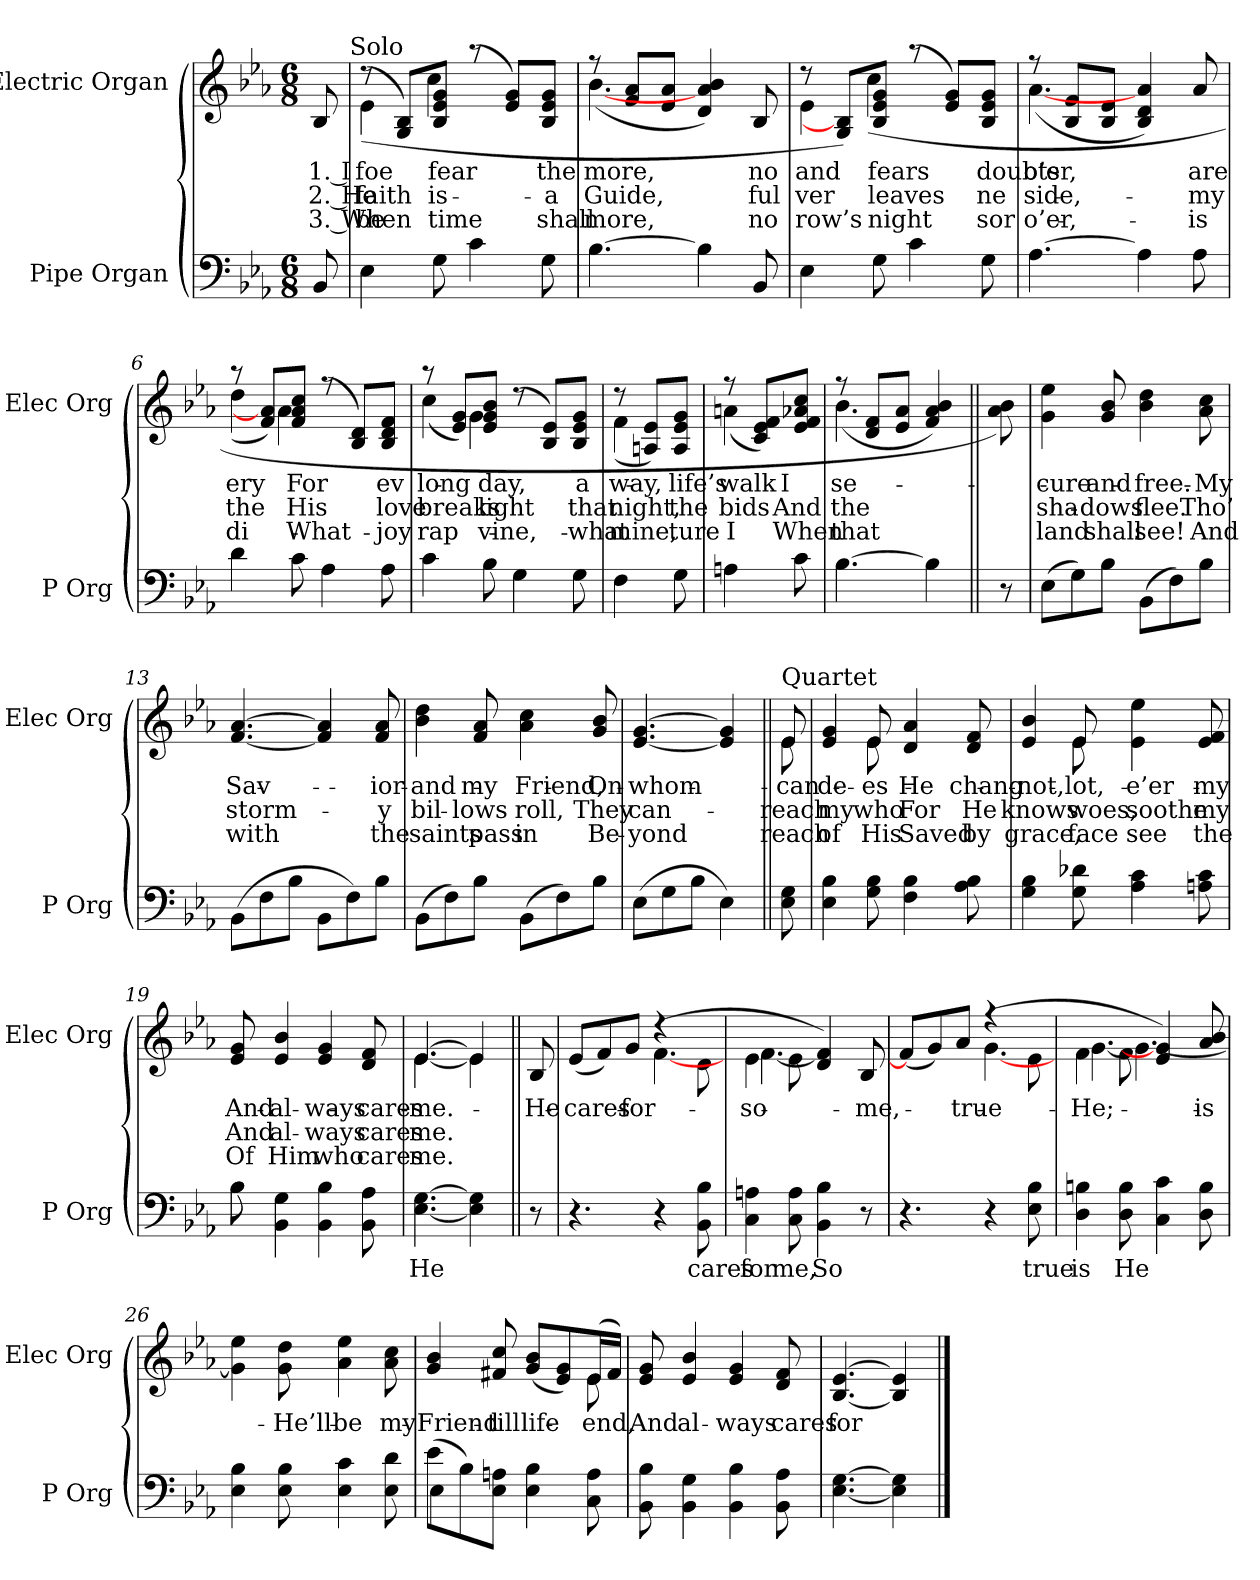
**kern	**text	**kern	**text	**text	**text
*part2	*part2	*part1	*part1	*part1	*part1
*staff2	*staff2	*staff1	*staff1	*staff1	*staff1
*I"Pipe Organ	*	*I"Electric Organ	*	*	*
*I'P Org	*	*I'Elec Org	*	*	*
*clefF4	*	*clefG2	*	*	*
*k[b-e-a-]	*	*k[b-e-a-]	*	*	*
*E-:	*	*E-:	*	*	*
*M6/8	*	*M6/8	*	*	*
=1	=1	=1	=1	=1	=1
8BB-	.	8B-	1. I	2. He	3. When
!	!	!LO:TX:t=Solo	!	!	!
=2	=2	=2	=2	=2	=2
*	*	*^	*	*	*
4E-	.	(8r	(4e-	foe	faith-	be
.	.	8G/ 8B-/L)	.	.	.	.
8G	.	8B-/ 8e-/ 8g/J	4cc	fear	is	time
4c	.	(8r	.	.	.	.
.	.	8e-/ 8g/L)	4ryy	.	.	.
8G	.	8B-/ 8e-/ 8g/J	.	the	a	shall
=3	=3	=3	=3	=3	=3	=3
[4.B-	.	8r	([4.b-	more,	Guide,	more,
.	.	8f/ 8a-/L	.	.	.	.
.	.	8e-/ 8a-/J	.	.	.	.
4B-]	.	4d 4a- 4b-)	4.ryy	.	.	.
8BB-	.	8B-	.	no	-ful	no
=4	=4	=4	=4	=4	=4	=4
4E-	.	8r	4e-	and	-ver	-row’s
.	.	8G/ 8B-]/L)	.	.	.	.
8G	.	8B-/ 8e-/ 8g/J	(4cc	fears	leaves	night
4c	.	(8r	.	.	.	.
.	.	8e-/ 8g/L)	4ryy	.	.	.
8G	.	8B-/ 8e-/ 8g/J	.	doubts	ne-	sor-
=5	=5	=5	=5	=5	=5	=5
[4.A-	.	8r	([4.a-	o’er,	side,	o’er,
.	.	8B-/ 8f/L	.	.	.	.
.	.	8B-/ 8e-/J	.	.	.	.
4A-]	.	4B- 4d 4a-)	4.ryy	.	.	.
8A-	.	8a-	.	are	my	is
=6	=6	=6	=6	=6	=6	=6
4d	.	8r	(4dd	-ery	the	di-
.	.	8f/ 8a-]/L)	.	.	.	.
8c	.	8f/ 8a-/ 8cc/J	4a-	For	His	What
4A-	.	(8r	.	.	.	.
.	.	8B-/ 8d/L)	4ryy	.	.	.
8A-	.	8B-/ 8d/ 8f/J	.	ev-	love	joy
=7	=7	=7	=7	=7	=7	=7
4c	.	8r	(4cc	-long	breaks	rap-
.	.	8e-/ 8g/L)	.	.	.	.
8B-	.	8e-/ 8g/ 8b-/J	4g	day,	light	-vine,
4G	.	(8r	.	.	.	.
.	.	8B-/ 8e-/L)	4ryy	.	.	.
8G	.	8B-/ 8e-/ 8g/J	.	a-	that	what
=8	=8	=8	=8	=8	=8	=8
4F	.	8r	(4f	way,	night,	mine,
.	.	8An/ 8e-/L)	.	.	.	.
8G	.	8A/ 8e-/ 8g/J	8ryy	life’s	the	-ture
=9	=9	=9	=9	=9	=9	=9
4An	.	8r	(4an	walk	bids	I
.	.	8c/ 8e-/ 8f/L)	.	.	.	.
8c	.	8e-/ 8f/ 8a-/ 8cc/J	8ryy	I	And	When
=10	=10	=10	=10	=10	=10	=10
[4.B-	.	8r	(4.b-	se-	the	that
.	.	8d/ 8f/L	.	.	.	.
.	.	8e-/ 8a-/J	.	.	.	.
4B-]	.	4f 4a- 4b-)	4ryy	.	.	.
=11||	=11||	=11||	=11||	=11||	=11||	=11||
!	!	!LO:TX:t=Duet	!	!	!	!
*	*	*v	*v	*	*	*
8r	.	8a-\ 8b-\)	.	.	.
=12	=12	=12	=12	=12	=12
(8E-\L	.	4g 4ee-	-cure	sha-	land
8G\)	.	.	.	.	.
8B-\J	.	8g 8b-	and	-dows	shall
(8BB-\L	.	4b- 4dd	free.	flee.	see!
8F\)	.	.	.	.	.
8B-\J	.	8a- 8cc	My	Tho’	And
=13	=13	=13	=13	=13	=13
(8BB-\L	.	[4.f [4.a-	Sav-	storm-	with
8F\	.	.	.	.	.
8B-\J	.	.	.	.	.
8BB-\L	.	4f] 4a-]	.	.	.
8F\)	.	.	.	.	.
8B-\J	.	8f 8a-	-ior	-y	the
=14	=14	=14	=14	=14	=14
(8BB-\L	.	4b- 4dd	and	bil-	saints
8F\)	.	.	.	.	.
8B-\J	.	8f 8a-	my	-lows	pass
(8BB-\L	.	4a- 4cc	Friend,	roll,	in
8F\)	.	.	.	.	.
8B-\J	.	8g 8b-	On	They	Be-
=15	=15	=15	=15	=15	=15
(8E-\L	.	[4.e- [4.g	whom	can-	-yond
8G\	.	.	.	.	.
8B-\J	.	.	.	.	.
4E-)	.	4e-] 4g]	.	.	.
=16||	=16||	=16||	=16||	=16||	=16||
*	*	*^	*	*	*
!	!	!LO:TX:t=Quartet	!	!	!	!
8E- 8G	.	8e-/	8e-	can	reach	reach
=17	=17	=17	=17	=17	=17	=17
4E- 4B-	.	4e- 4g	4ryy	de-	my	of
8G 8B-	.	8e-/	8e-	-es	who	His
4F 4B-	.	4d 4a-	4.ryy	He	For	Saved
8A- 8B-	.	8d 8f	.	chang-	He	by
=18	=18	=18	=18	=18	=18	=18
4G 4B-	.	4e- 4b-	4ryy	not,	knows	grace,
8G 8d-X	.	8e-/	8e-	lot,	woes,	face
4A- 4c	.	4e-\ 4ee-\	4.ryy	-e’er	soothe	see
8An 8c	.	8e- 8f	.	my	my	the
*	*	*v	*v	*	*	*
=19	=19	=19	=19	=19	=19
*^	*	*	*	*	*
8B-\	8B-	.	8e- 8g	And	And	Of
4BB- 4G	2ryy	.	4e- 4b-	al-	al-	Him
4BB- 4B-	.	.	4e- 4g	-ways	-ways	who
8BB- 8A-	8ryy	.	8d 8f	cares	cares	cares
*v	*v	*	*	*	*	*
=20	=20	=20	=20	=20	=20
*	*	*^	*	*	*
[4.E- [4.G	He	[4.e-/	[4.e-	me.	me.	me.
4E-] 4G]	.	4e-/]	4e-]	.	.	.
=21||	=21||	=21||	=21||	=21||	=21||	=21||
!	!	!LO:TX:t=Refrain	!	!	!	!
*	*	*v	*v	*	*	*
8r	.	8B-	He	.	.
=22	=22	=22	=22	=22	=22
*	*	*^	*	*	*
4.r	.	(8e-/L	4.ryy	cares	.	.
.	.	8f/)	.	.	.	.
.	.	8g/J	.	for	.	.
4r	.	(4r	[4.f	.	.	.
8BB- 8B-	cares	8d\	.	.	.	.
=23	=23	=23	=23	=23	=23	=23
4C 4An	for	4e-\	[4.f	so	.	.
8C 8A	me,	8e-\	.	.	.	.
4BB- 4B-	So	4d 4f])	4.ryy	.	.	.
8r	.	8B-	.	me,	.	.
=24	=24	=24	=24	=24	=24	=24
4.r	.	(8f/L]	4.ryy	.	.	.
.	.	8g/)	.	.	.	.
.	.	8a-/J	.	true	.	.
4r	.	(4r	[4.g	.	.	.
8E- 8B-	true	8e-\	.	.	.	.
=25	=25	=25	=25	=25	=25	=25
4D 4Bn	is	4f\	[4.g	He;	.	.
8D 8B	He	8f\	.	.	.	.
4C 4c	.	4e- 4g])	4.g_	.	.	.
8D 8B	.	8a- 8b-	.	is	.	.
*	*	*v	*v	*	*	*
=26	=26	=26	=26	=26	=26
4E- 4B-	.	4g] 4ee-	.	.	.
8E- 8B-	.	8g 8dd	He’ll	.	.
4E- 4c	.	4a- 4ee-	be	.	.
8E- 8d	.	8a- 8cc	my	.	.
=27	=27	=27	=27	=27	=27
*^	*	*^	*	*	*
(8e-\L	4E-	.	4g 4b-	8ryy	Friend	.	.
*	*	*	*v	*v	*	*	*
8B-\)	.	.	.	.	.	.
8E-\ 8An\J	2ryy	.	8f#X 8cc	till	.	.
4E- 4B-	.	.	(8g/ 8b-/L	life	.	.
.	.	.	8e-/ 8g/)	.	.	.
*	*	*	*^	*	*	*
8C 8A	.	.	(16e-/L	8e-	end,	.	.
.	.	.	16f#/JJ)	.	.	.	.
*v	*v	*	*	*	*	*	*
*	*	*v	*v	*	*	*
=28	=28	=28	=28	=28	=28
8BB- 8B-	.	8e- 8g	And	.	.
4BB- 4G	.	4e- 4b-	al-	.	.
4BB- 4B-	.	4e- 4g	-ways	.	.
8BB- 8A-	.	8d 8f	cares	.	.
=29	=29	=29	=29	=29	=29
[4.E- [4.G	.	[4.B- [4.e-	for	.	.
4E-] 4G]	.	4B-] 4e-]	.	.	.
==	==	==	==	==	==
*-	*-	*-	*-	*-	*-
